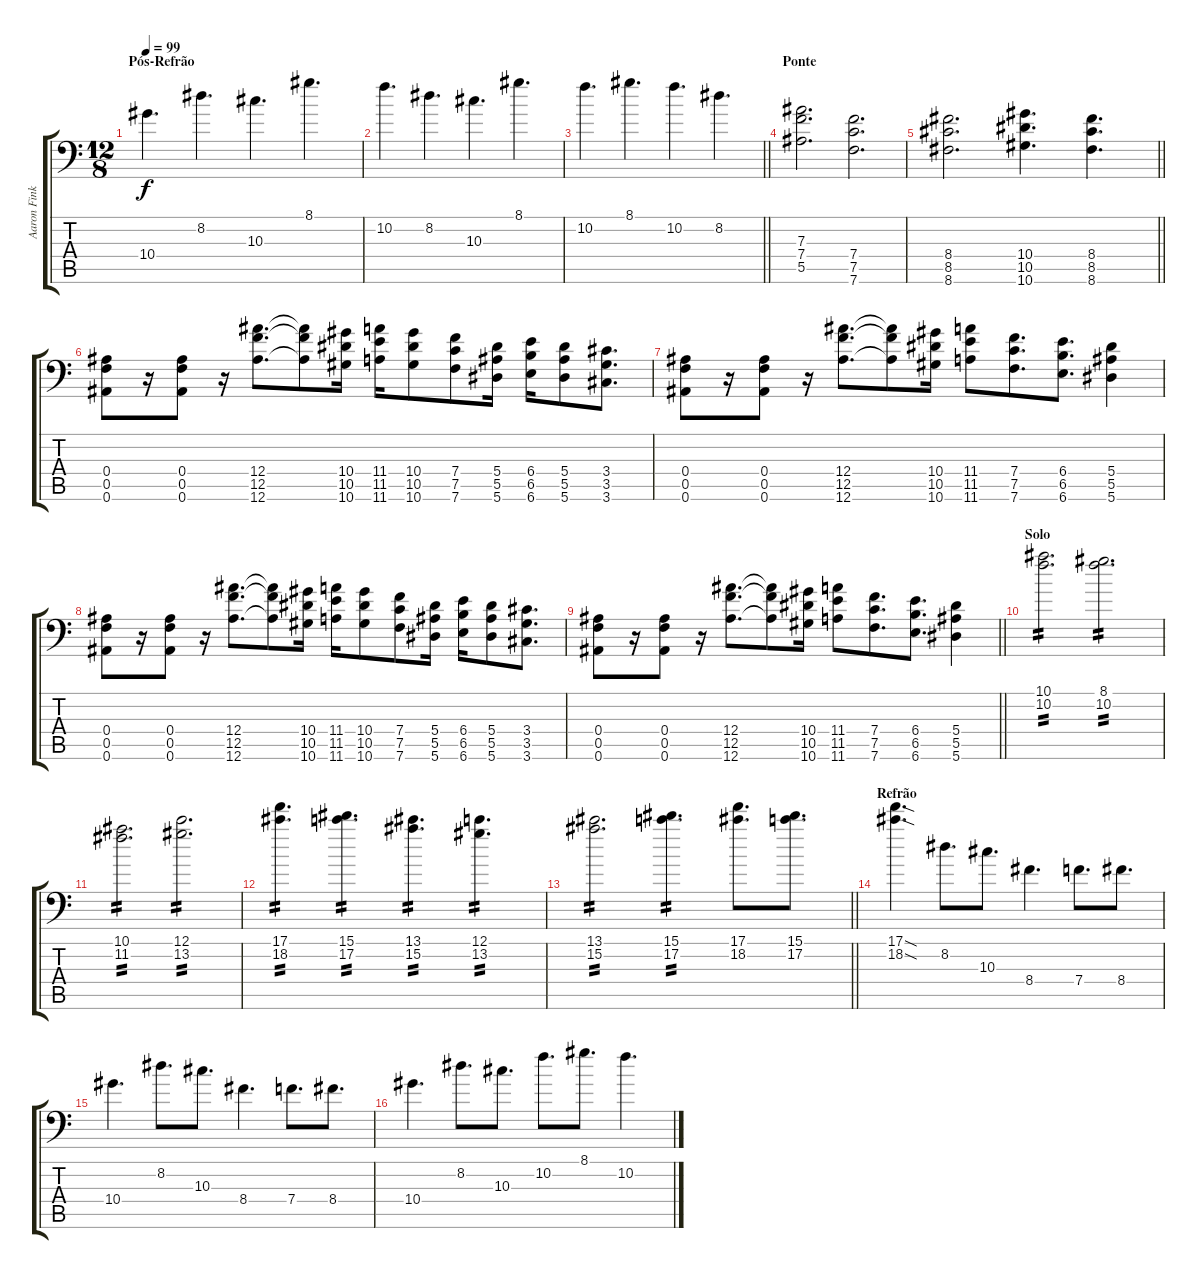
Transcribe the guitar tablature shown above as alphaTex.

\track ("Aaron Fink" "Aaron Fink") {instrument overdrivenguitar}
\staff {score tabs}
\tuning (C4 G3 Eb3 Bb2 F2 Bb1) {hide}
\ts (12 8)
\section ("" "Pós-Refrão")
\tempo 99
\clef f4
\ks c
10.4.4{d dy f} 8.2.4{d} 10.3.4{d} 8.1.4{d} |
10.2.4{d} 8.2.4{d} 10.3.4{d} 8.1.4{d} |
\barLineRight lightlight
10.2.4{d} 8.1.4{d} 10.2.4{d} 8.2.4{d} |
\section ("" "Ponte")
(7.3 7.4 5.5).2{d volume 5 instrument overdrivenguitar} (7.4 7.5 7.6).2{d} |
\barLineRight lightlight
(8.4 8.5 8.6).2{d} (10.4 10.5 10.6).4{d} (8.4 8.5 8.6).4{d} |
(0.4 0.5 0.6).8{volume 10} r.16 (0.4 0.5 0.6).8 r.16 (12.4 12.5 12.6).8{d} (12.4{t} 12.5{t} 12.6{t}).8 (10.4 10.5 10.6).16 (11.4 11.5 11.6).16 (10.4 10.5 10.6).8 (7.4 7.5 7.6).8 (5.4 5.5 5.6).16 (6.4 6.5 6.6).16 (5.4 5.5 5.6).8 (3.4 3.5 3.6).8{d} |
(0.4 0.5 0.6).8 r.16 (0.4 0.5 0.6).8 r.16 (12.4 12.5 12.6).8{d} (12.4{t} 12.5{t} 12.6{t}).8 (10.4 10.5 10.6).16 (11.4 11.5 11.6).8 (7.4 7.5 7.6).8{d} (6.4 6.5 6.6).8{d} (5.4 5.5 5.6).4 |
(0.4 0.5 0.6).8 r.16 (0.4 0.5 0.6).8 r.16 (12.4 12.5 12.6).8{d} (12.4{t} 12.5{t} 12.6{t}).8 (10.4 10.5 10.6).16 (11.4 11.5 11.6).16 (10.4 10.5 10.6).8 (7.4 7.5 7.6).8 (5.4 5.5 5.6).16 (6.4 6.5 6.6).16 (5.4 5.5 5.6).8 (3.4 3.5 3.6).8{d} |
\barLineRight lightlight
(0.4 0.5 0.6).8 r.16 (0.4 0.5 0.6).8 r.16 (12.4 12.5 12.6).8{d} (12.4{t} 12.5{t} 12.6{t}).8 (10.4 10.5 10.6).16 (11.4 11.5 11.6).8 (7.4 7.5 7.6).8{d} (6.4 6.5 6.6).8{d} (5.4 5.5 5.6).4 |
\section ("" "Solo")
(10.1 10.2).2{d tp 2} (8.1 10.2).2{d tp 2} |
(10.1 11.2).2{d tp 2} (12.1 13.2).2{d tp 2} |
(17.1 18.2).4{d tp 2} (15.1 17.2).4{d tp 2} (13.1 15.2).4{d tp 2} (12.1 13.2).4{d tp 2} |
\barLineRight lightlight
(13.1 15.2).2{d tp 2} (15.1 17.2).4{d tp 2} (17.1 18.2).8{d} (15.1 17.2).8{d} |
\section ("" "Refrão")
(17.1{sod} 18.2{sod}).4{d} 8.2.8{d instrument electricguitarclean} 10.3.8{d} 8.4.4{d} 7.4.8{d} 8.4.8{d} |
10.4.4{d} 8.2.8{d} 10.3.8{d} 8.4.4{d} 7.4.8{d} 8.4.8{d} |
10.4.4{d} 8.2.8{d} 10.3.8{d} 10.2.8{d} 8.1.8{d} 10.2.4{d}
